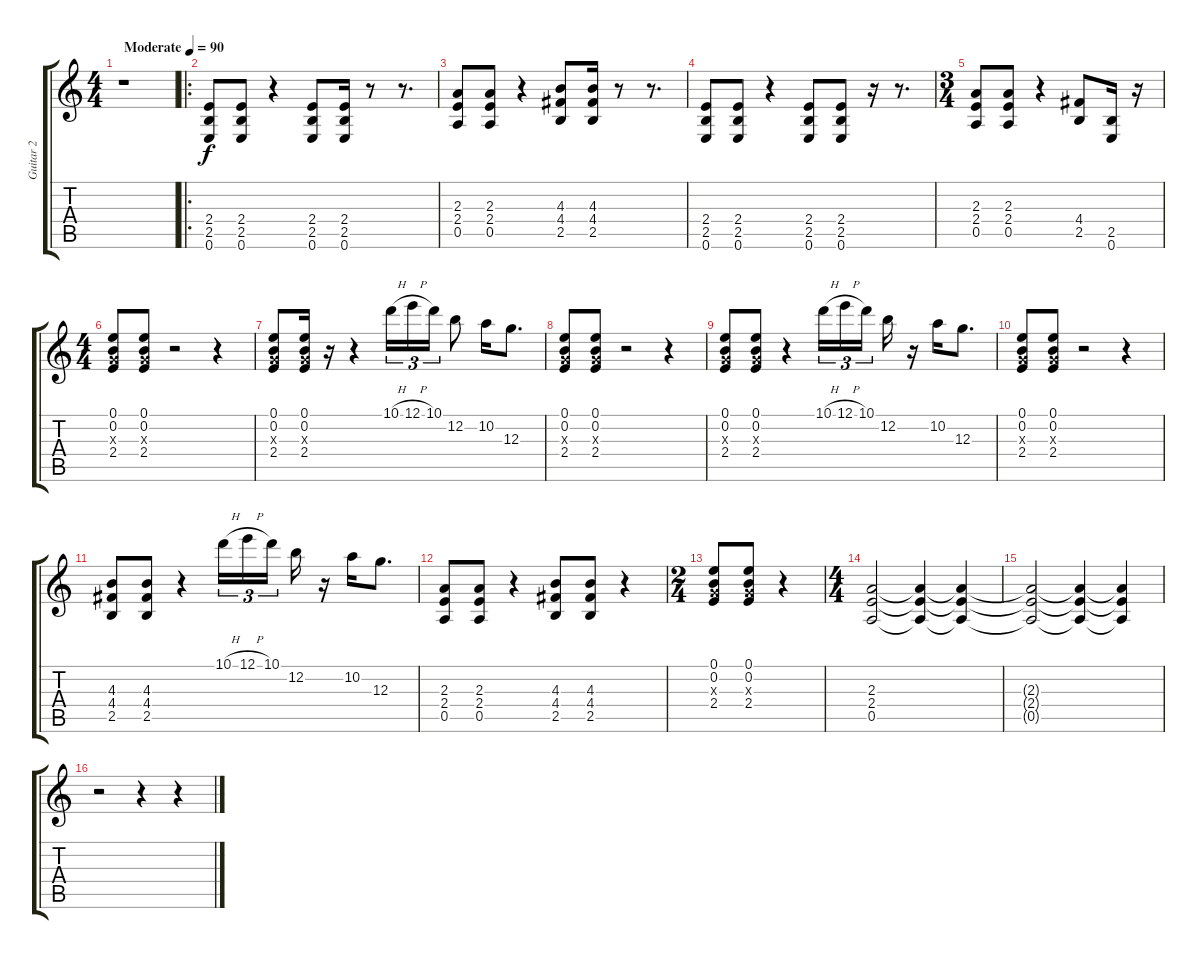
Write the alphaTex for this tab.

\track ("Guitar 2" "Guitar 2") {instrument overdrivenguitar}
\staff {score tabs}
\tuning (E4 B3 G3 D3 A2 E2) {hide}
\ts (4 4)
\tempo (90 "Moderate")
\clef g2
\ks c
r.1{dy f instrument overdrivenguitar} |
\ro
(2.4 2.5 0.6).8 (2.4 2.5 0.6).8 r.4 (2.4 2.5 0.6).8 (2.4 2.5 0.6).16 r.8 r.8{d} |
(2.3 2.4 0.5).8 (2.3 2.4 0.5).8 r.4 (4.3 4.4 2.5).8 (4.3 4.4 2.5).16 r.8 r.8{d} |
(2.4 2.5 0.6).8 (2.4 2.5 0.6).8 r.4 (2.4 2.5 0.6).8 (2.4 2.5 0.6).8 r.16 r.8{d} |
\ts (3 4)
(2.3 2.4 0.5).8 (2.3 2.4 0.5).8 r.4 (4.4 2.5).8 (2.5 0.6).16 r.16 |
\ts (4 4)
(0.1 0.2 0.3{x} 2.4).8 (0.1 0.2 0.3{x} 2.4).8 r.2 r.4 |
(0.1 0.2 0.3{x} 2.4).8 (0.1 0.2 0.3{x} 2.4).16 r.16 r.4 10.1{h}.16{tu (3 2)} 12.1{h}.16{tu (3 2)} 10.1.16{tu (3 2)} 12.2.8 10.2.16 12.3.8{d} |
(0.1 0.2 0.3{x} 2.4).8 (0.1 0.2 0.3{x} 2.4).8 r.2 r.4 |
(0.1 0.2 0.3{x} 2.4).8 (0.1 0.2 0.3{x} 2.4).8 r.4 10.1{h}.16{tu (3 2)} 12.1{h}.16{tu (3 2)} 10.1.16{tu (3 2)} 12.2.16 r.16 10.2.16 12.3.8{d} |
(0.1 0.2 0.3{x} 2.4).8 (0.1 0.2 0.3{x} 2.4).8 r.2 r.4 |
(4.3 4.4 2.5).8 (4.3 4.4 2.5).8 r.4 10.1{h}.16{tu (3 2)} 12.1{h}.16{tu (3 2)} 10.1.16{tu (3 2)} 12.2.16 r.16 10.2.16 12.3.8{d} |
(2.3 2.4 0.5).8 (2.3 2.4 0.5).8 r.4 (4.3 4.4 2.5).8 (4.3 4.4 2.5).8 r.4 |
\ts (2 4)
(0.1 0.2 0.3{x} 2.4).8 (0.1 0.2 0.3{x} 2.4).8 r.4 |
\ts (4 4)
(2.3 2.4 0.5).2 (2.3{t} 2.4{t} 0.5{t}).4 (2.3{t} 2.4{t} 0.5{t}).4 |
(2.3{t} 2.4{t} 0.5{t}).2 (2.3{t} 2.4{t} 0.5{t}).4 (2.3{t} 2.4{t} 0.5{t}).4 |
r.2 r.4 r.4
